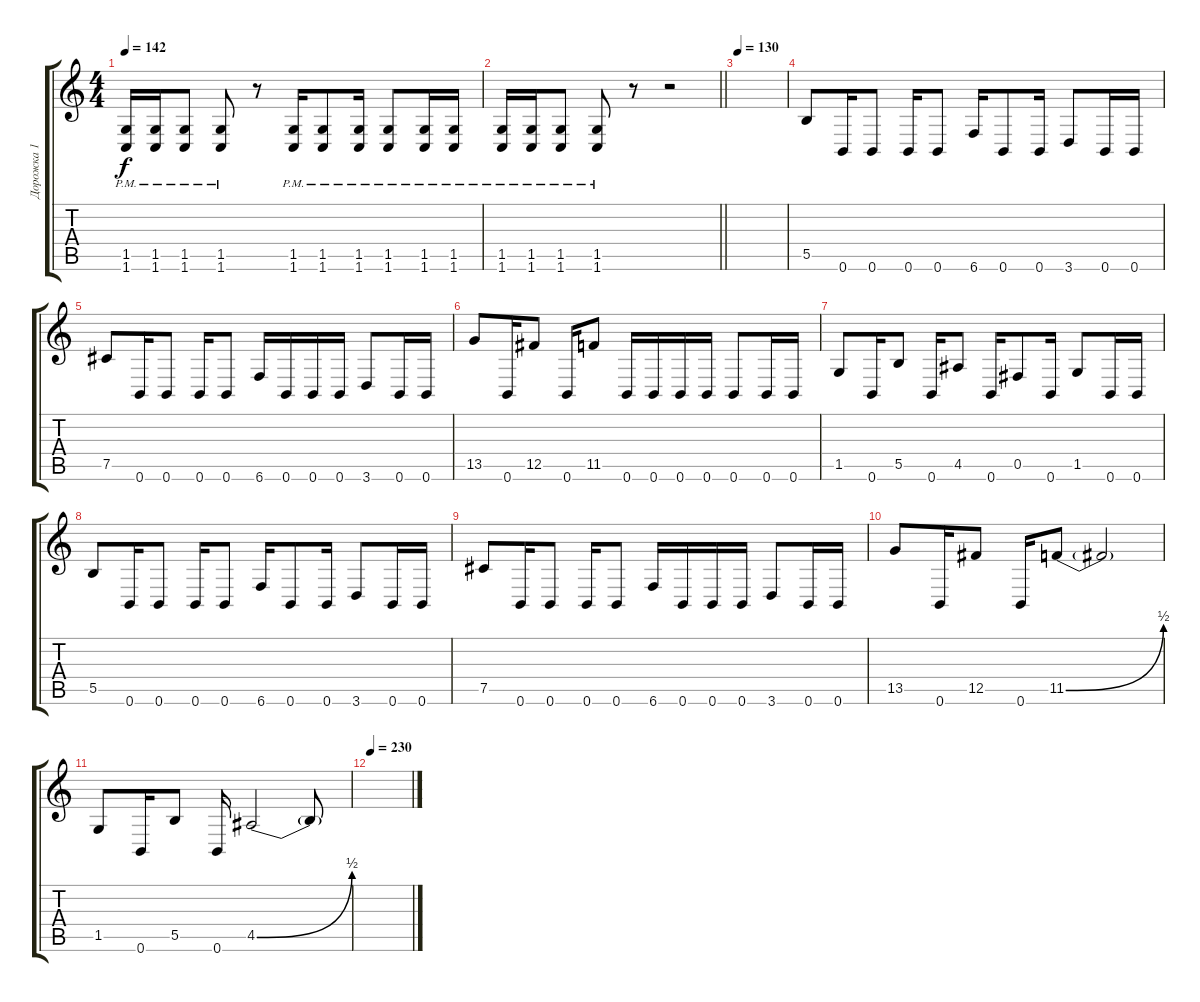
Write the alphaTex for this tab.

\track ("Дорожка 1" "Дорожка 1") {instrument distortionguitar}
\staff {score tabs}
\tuning (Db4 Ab3 E3 B2 Gb2 B1) {hide}
\ts (4 4)
\tempo 142
\clef g2
\ks c
(1.5{pm} 1.6{pm}).16{dy f} (1.5{pm} 1.6{pm}).16 (1.5{pm} 1.6{pm}).8 (1.5{pm} 1.6{pm}).8 r.8 (1.5{pm} 1.6{pm}).16 (1.5{pm} 1.6{pm}).8 (1.5{pm} 1.6{pm}).16 (1.5{pm} 1.6{pm}).8 (1.5{pm} 1.6{pm}).16 (1.5{pm} 1.6{pm}).16 |
\barLineRight lightlight
(1.5{pm} 1.6{pm}).16 (1.5{pm} 1.6{pm}).16 (1.5{pm} 1.6{pm}).8 (1.5{pm} 1.6{pm}).8 r.8 r.2 |
\tempo 130
|
5.5.8 0.6.16 0.6.8 0.6.16 0.6.8 6.6.16 0.6.8 0.6.16 3.6.8 0.6.16 0.6.16 |
7.5.8 0.6.16 0.6.8 0.6.16 0.6.8 6.6.16 0.6.16 0.6.16 0.6.16 3.6.8 0.6.16 0.6.16 |
13.5.8 0.6.16 12.5.8 0.6.16 11.5.8 0.6.16 0.6.16 0.6.16 0.6.16 0.6.8 0.6.16 0.6.16 |
1.5.8 0.6.16 5.5.8 0.6.16 4.5.8 0.6.16 0.5.8 0.6.16 1.5.8 0.6.16 0.6.16 |
5.5.8 0.6.16 0.6.8 0.6.16 0.6.8 6.6.16 0.6.8 0.6.16 3.6.8 0.6.16 0.6.16 |
7.5.8 0.6.16 0.6.8 0.6.16 0.6.8 6.6.16 0.6.16 0.6.16 0.6.16 3.6.8 0.6.16 0.6.16 |
13.5.8 0.6.16 12.5.8 0.6.16 11.5{be (bend 0 0 60 2)}.8 11.5{t}.2 |
1.5.8 0.6.16 5.5.8 0.6.16 4.5{be (bend 0 0 60 2)}.2 4.5{t}.8 |
\tempo 230
